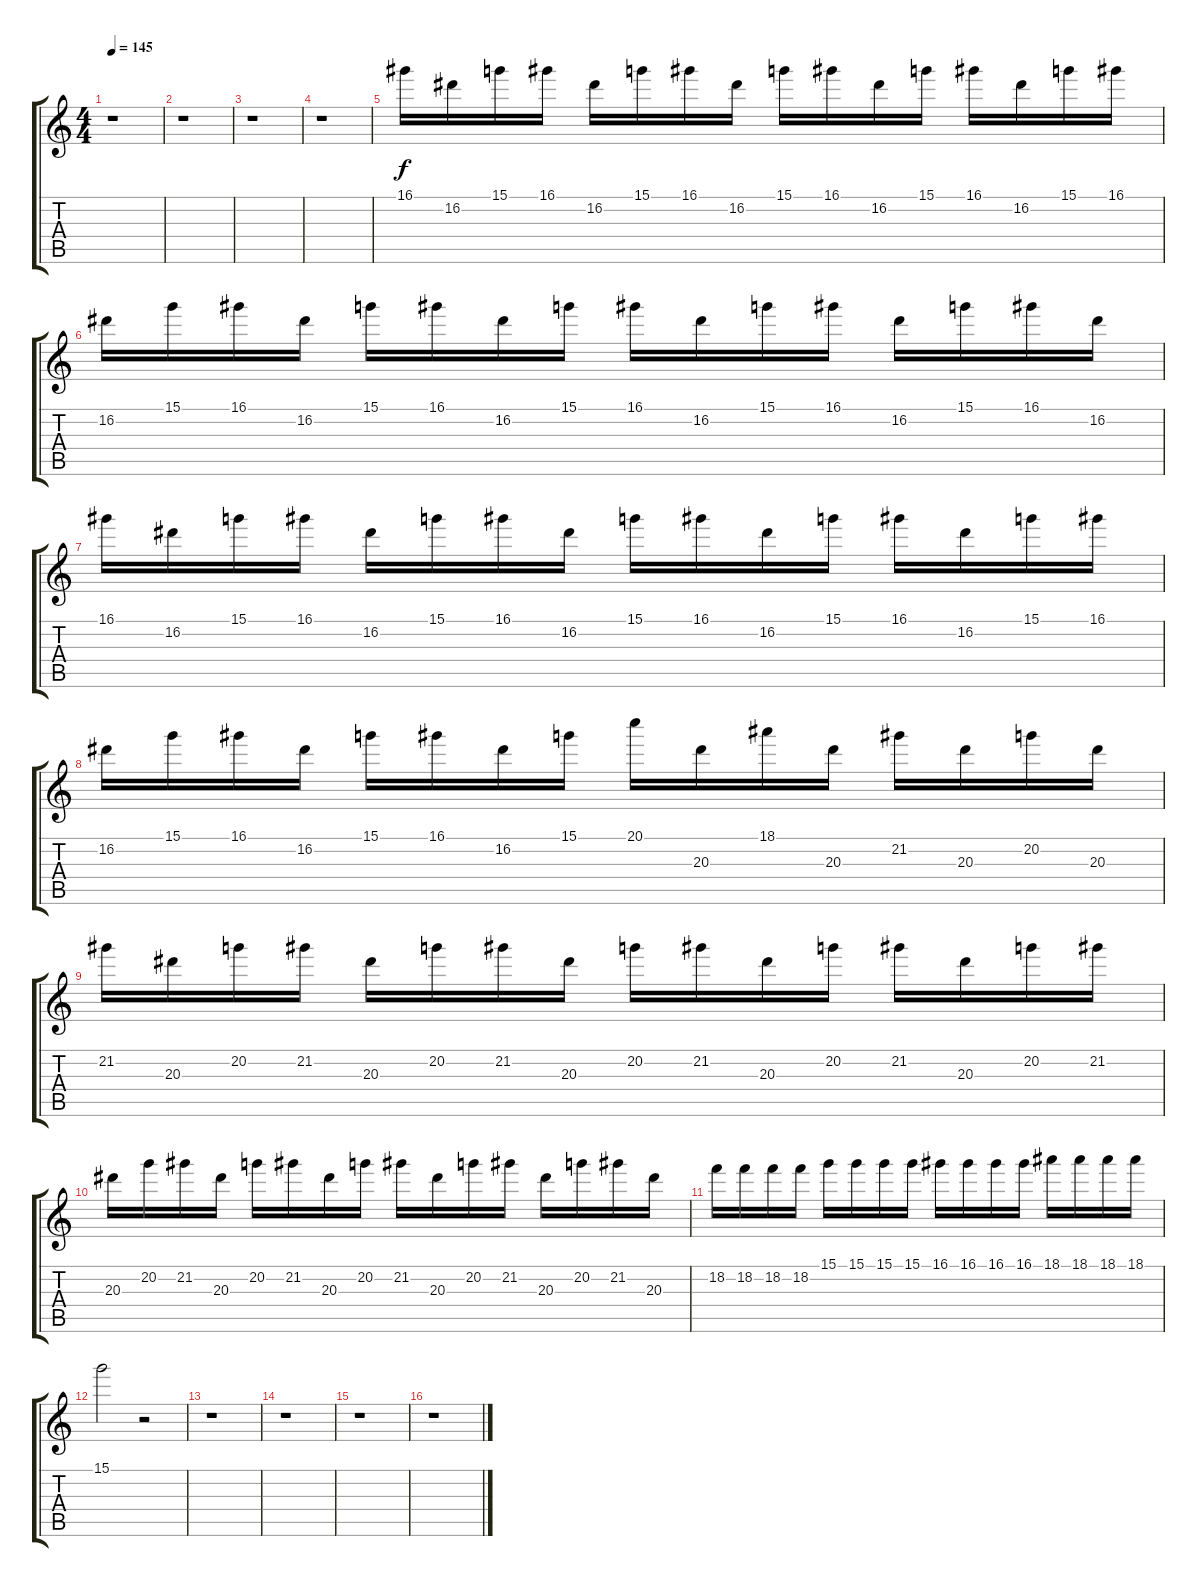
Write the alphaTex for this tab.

\track "" {instrument distortionguitar}
\staff {score tabs}
\tuning (E4 B3 G3 D3 A2 E2) {hide}
\ts (4 4)
\tempo 145
\clef g2
\ks c
r.1{dy f} |
r.1 |
r.1 |
r.1 |
16.1.16 16.2.16 15.1.16 16.1.16 16.2.16 15.1.16 16.1.16 16.2.16 15.1.16 16.1.16 16.2.16 15.1.16 16.1.16 16.2.16 15.1.16 16.1.16 |
16.2.16 15.1.16 16.1.16 16.2.16 15.1.16 16.1.16 16.2.16 15.1.16 16.1.16 16.2.16 15.1.16 16.1.16 16.2.16 15.1.16 16.1.16 16.2.16 |
16.1.16 16.2.16 15.1.16 16.1.16 16.2.16 15.1.16 16.1.16 16.2.16 15.1.16 16.1.16 16.2.16 15.1.16 16.1.16 16.2.16 15.1.16 16.1.16 |
16.2.16 15.1.16 16.1.16 16.2.16 15.1.16 16.1.16 16.2.16 15.1.16 20.1.16 20.3.16 18.1.16 20.3.16 21.2.16 20.3.16 20.2.16 20.3.16 |
21.2.16 20.3.16 20.2.16 21.2.16 20.3.16 20.2.16 21.2.16 20.3.16 20.2.16 21.2.16 20.3.16 20.2.16 21.2.16 20.3.16 20.2.16 21.2.16 |
20.3.16 20.2.16 21.2.16 20.3.16 20.2.16 21.2.16 20.3.16 20.2.16 21.2.16 20.3.16 20.2.16 21.2.16 20.3.16 20.2.16 21.2.16 20.3.16 |
18.2.16 18.2.16 18.2.16 18.2.16 15.1.16 15.1.16 15.1.16 15.1.16 16.1.16 16.1.16 16.1.16 16.1.16 18.1.16 18.1.16 18.1.16 18.1.16 |
15.1.2 r.2 |
r.1 |
r.1 |
r.1 |
r.1
